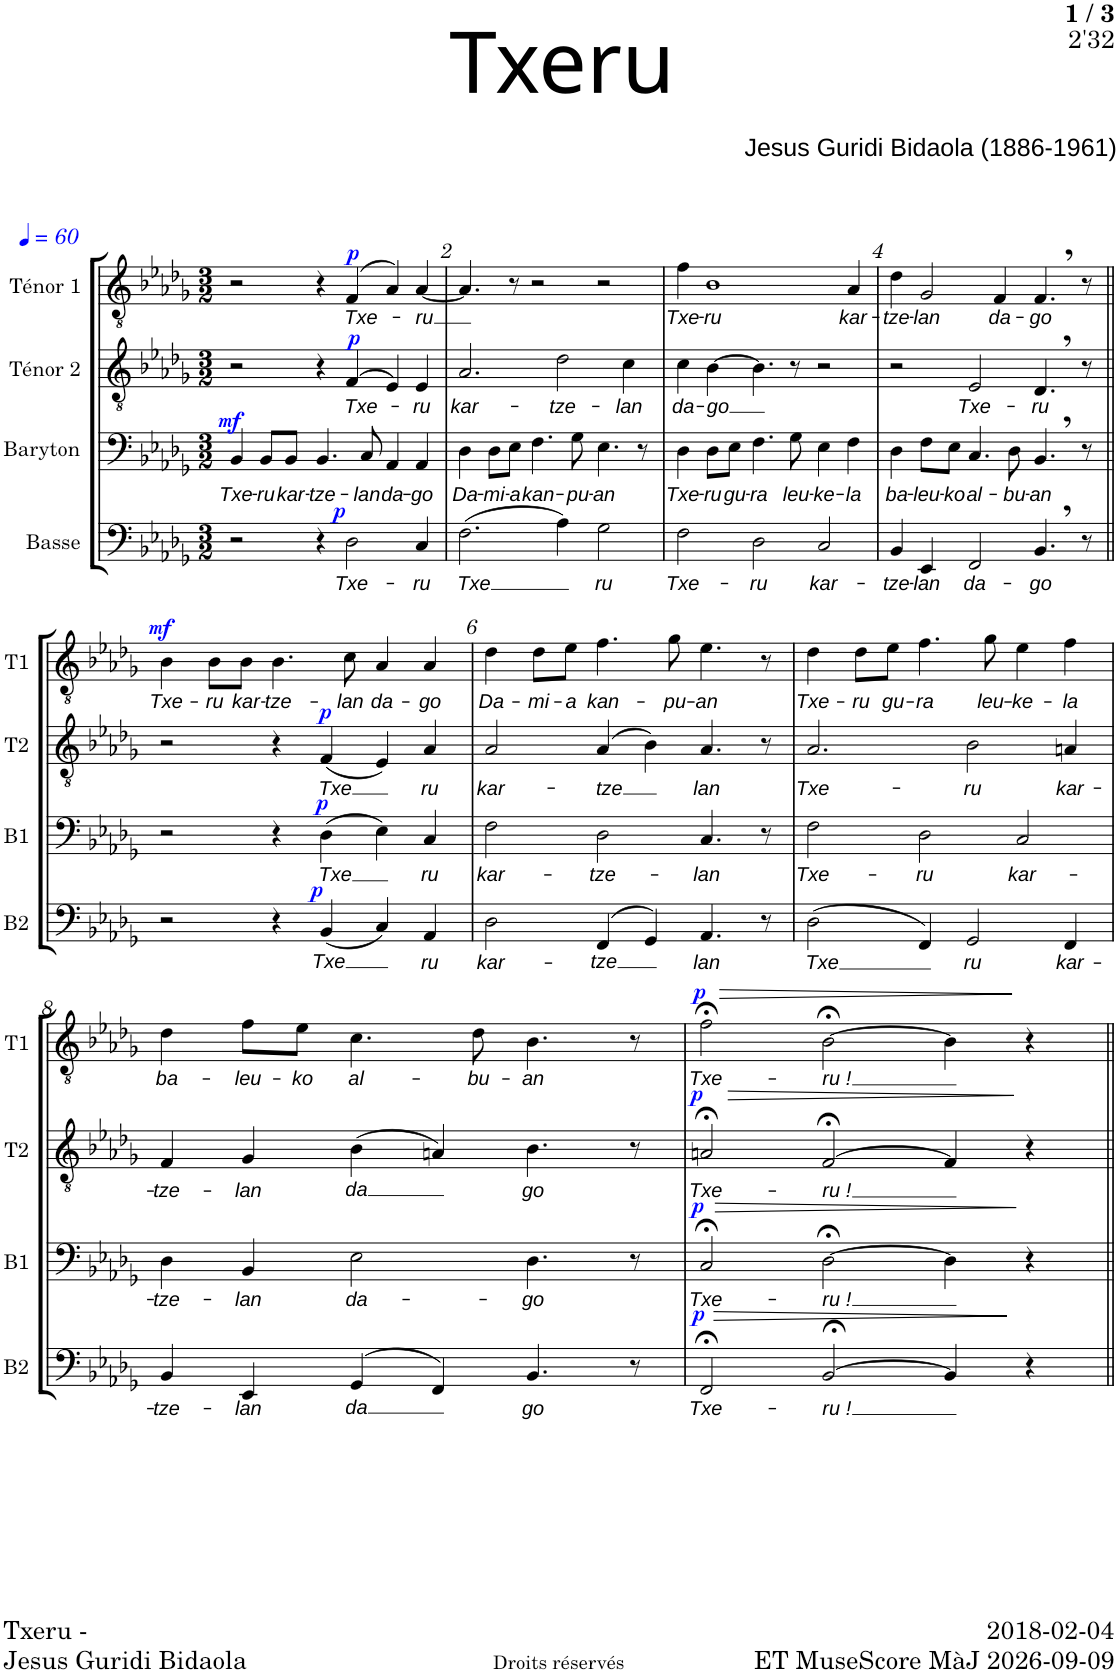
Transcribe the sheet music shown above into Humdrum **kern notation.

**kern	**text	**dynam	**kern	**text	**dynam	**kern	**text	**dynam	**kern	**text	**dynam
*part4	*part4	*part4	*part3	*part3	*part3	*part2	*part2	*part2	*part1	*part1	*part1
*staff4	*staff4	*staff4	*staff3	*staff3	*staff3	*staff2	*staff2	*staff2	*staff1	*staff1	*staff1
*I"Basse	*	*	*I"Baryton	*	*	*I"Ténor 2	*	*	*I"Ténor 1	*	*
*I'B2	*	*	*I'B1	*	*	*I'T2	*	*	*I'T1	*	*
*clefF4	*	*	*clefF4	*	*	*clefGv2	*	*	*clefGv2	*	*
*k[b-e-a-d-g-]	*	*	*k[b-e-a-d-g-]	*	*	*k[b-e-a-d-g-]	*	*	*k[b-e-a-d-g-]	*	*
*M3/2	*	*	*M3/2	*	*	*M3/2	*	*	*M3/2	*	*
*MM60	*	*	*MM60	*	*	*MM60	*	*	*MM60	*	*
=1	=1	=1	=1	=1	=1	=1	=1	=1	=1	=1	=1
!	!	!	!	!LO:LY:b	!LO:DY:a	!	!	!	!	!	!
2r	.	.	4BB-/	Txe-	mf	2r	.	.	2r	.	.
!	!	!	!	!LO:LY:b	!	!	!	!	!	!	!
.	.	.	8BB-/L	-ru	.	.	.	.	.	.	.
!	!	!	!	!LO:LY:b	!	!	!	!	!	!	!
.	.	.	8BB-/J	kar-	.	.	.	.	.	.	.
!	!	!	!	!LO:LY:b	!	!	!	!	!	!	!
4r	.	.	4.BB-/	-tze-	.	4r	.	.	4r	.	.
!	!LO:LY:b	!LO:DY:a	!	!	!	!	!LO:LY:b	!LO:DY:a	!	!LO:LY:b	!LO:DY:a
2D-\	Txe-	p	.	.	.	(>4F/	Txe-	p	(>4F/	Txe-	p
!	!	!	!	!LO:LY:b	!	!	!	!	!	!	!
.	.	.	8C/	-lan	.	.	.	.	.	.	.
!	!	!	!	!LO:LY:b	!	!	!	!	!	!	!
.	.	.	4AA-/	da-	.	4E-/)	.	.	4A-/)	.	.
!	!LO:LY:b	!	!	!LO:LY:b	!	!	!LO:LY:b	!	!	!LO:LY:b	!
4C/	-ru	.	4AA-/	-go	.	4E-/	-ru	.	[4A-/	-ru	.
=2	=2	=2	=2	=2	=2	=2	=2	=2	=2	=2	=2
!	!LO:LY:b	!	!	!LO:LY:b	!	!	!LO:LY:b	!	!	!	!
(2.F\	-Txe	.	4D-\	Da-	.	2.A-/	kar-	.	4.A-/]	.	.
!	!	!	!	!LO:LY:b	!	!	!	!	!	!	!
.	.	.	8D-\L	-mi-	.	.	.	.	.	.	.
!	!	!	!	!LO:LY:b	!	!	!	!	!	!	!
.	.	.	8E-\J	-a	.	.	.	.	8r	.	.
!	!	!	!	!LO:LY:b	!	!	!	!	!	!	!
.	.	.	4.F\	kan-	.	.	.	.	2r	.	.
!	!	!	!	!	!	!	!LO:LY:b	!	!	!	!
4A-\)	.	.	.	.	.	2d-\	-tze-	.	.	.	.
!	!	!	!	!LO:LY:b	!	!	!	!	!	!	!
.	.	.	8G-\	-pu-	.	.	.	.	.	.	.
!	!LO:LY:b	!	!	!LO:LY:b	!	!	!	!	!	!	!
2G-\	ru	.	4.E-\	-an	.	.	.	.	2r	.	.
!	!	!	!	!	!	!	!LO:LY:b	!	!	!	!
.	.	.	.	.	.	4c\	-lan	.	.	.	.
.	.	.	8r	.	.	.	.	.	.	.	.
=3	=3	=3	=3	=3	=3	=3	=3	=3	=3	=3	=3
!	!LO:LY:b	!	!	!LO:LY:b	!	!	!LO:LY:b	!	!	!LO:LY:b	!
2F\	Txe-	.	4D-\	Txe-	.	4c\	da-	.	4f\	Txe-	.
!	!	!	!	!LO:LY:b	!	!	!LO:LY:b	!	!	!LO:LY:b	!
.	.	.	8D-\L	-ru	.	[4B-\	-go	.	1B-	-ru	.
!	!	!	!	!LO:LY:b	!	!	!	!	!	!	!
.	.	.	8E-\J	gu-	.	.	.	.	.	.	.
!	!LO:LY:b	!	!	!LO:LY:b	!	!	!	!	!	!	!
2D-\	-ru	.	4.F\	-ra	.	4.B-\]	.	.	.	.	.
!	!	!	!	!LO:LY:b	!	!	!	!	!	!	!
.	.	.	8G-\	leu-	.	8r	.	.	.	.	.
!	!LO:LY:b	!	!	!LO:LY:b	!	!	!	!	!	!	!
2C/	kar-	.	4E-\	-ke-	.	2r	.	.	.	.	.
!	!	!	!	!LO:LY:b	!	!	!	!	!	!LO:LY:b	!
.	.	.	4F\	-la	.	.	.	.	4A-/	kar-	.
=4	=4	=4	=4	=4	=4	=4	=4	=4	=4	=4	=4
!	!LO:LY:b	!	!	!LO:LY:b	!	!	!	!	!	!LO:LY:b	!
4BB-/	-tze-	.	4D-\	ba-	.	2r	.	.	4d-\	-tze-	.
!	!LO:LY:b	!	!	!LO:LY:b	!	!	!	!	!	!LO:LY:b	!
4EE-/	-lan	.	8F\L	-leu-	.	.	.	.	2G-/	-lan	.
!	!	!	!	!LO:LY:b	!	!	!	!	!	!	!
.	.	.	8E-\J	-ko	.	.	.	.	.	.	.
!	!LO:LY:b	!	!	!LO:LY:b	!	!	!LO:LY:b	!	!	!	!
2FF/	da-	.	4.C/	al-	.	2E-/	Txe-	.	.	.	.
!	!	!	!	!	!	!	!	!	!	!LO:LY:b	!
.	.	.	.	.	.	.	.	.	4F/	da-	.
!	!	!	!	!LO:LY:b	!	!	!	!	!	!	!
.	.	.	8D-\	-bu-	.	.	.	.	.	.	.
!	!LO:LY:b	!	!	!LO:LY:b	!	!	!LO:LY:b	!	!	!LO:LY:b	!
4.BB-,/	-go	.	4.BB-,/	-an	.	4.D-,/	-ru	.	4.F,/	-go	.
8r	.	.	8r	.	.	8r	.	.	8r	.	.
!!LO:LB:g=z
=5||	=5||	=5||	=5||	=5||	=5||	=5||	=5||	=5||	=5||	=5||	=5||
!	!	!	!	!	!	!	!	!	!	!LO:LY:b	!LO:DY:a
2r	.	.	2r	.	.	2r	.	.	4B-\	Txe-	mf
!	!	!	!	!	!	!	!	!	!	!LO:LY:b	!
.	.	.	.	.	.	.	.	.	8B-\L	-ru	.
!	!	!	!	!	!	!	!	!	!	!LO:LY:b	!
.	.	.	.	.	.	.	.	.	8B-\J	kar-	.
!	!	!	!	!	!	!	!	!	!	!LO:LY:b	!
4r	.	.	4r	.	.	4r	.	.	4.B-\	-tze-	.
!	!LO:LY:b	!LO:DY:a	!	!LO:LY:b	!LO:DY:a	!	!LO:LY:b	!LO:DY:a	!	!	!
(4BB-/	-Txe	p	(4D-\	-Txe	p	(4F/	-Txe	p	.	.	.
!	!	!	!	!	!	!	!	!	!	!LO:LY:b	!
.	.	.	.	.	.	.	.	.	8c\	-lan	.
!	!	!	!	!	!	!	!	!	!	!LO:LY:b	!
4C/)	.	.	4E-\)	.	.	4E-/)	.	.	4A-/	da-	.
!	!LO:LY:b	!	!	!LO:LY:b	!	!	!LO:LY:b	!	!	!LO:LY:b	!
4AA-/	ru	.	4C/	ru	.	4A-/	ru	.	4A-/	-go	.
=6	=6	=6	=6	=6	=6	=6	=6	=6	=6	=6	=6
!	!LO:LY:b	!	!	!LO:LY:b	!	!	!LO:LY:b	!	!	!LO:LY:b	!
2D-\	kar-	.	2F\	kar-	.	2A-/	kar-	.	4d-\	Da-	.
!	!	!	!	!	!	!	!	!	!	!LO:LY:b	!
.	.	.	.	.	.	.	.	.	8d-\L	-mi-	.
!	!	!	!	!	!	!	!	!	!	!LO:LY:b	!
.	.	.	.	.	.	.	.	.	8e-\J	-a	.
!	!LO:LY:b	!	!	!LO:LY:b	!	!	!LO:LY:b	!	!	!LO:LY:b	!
(>4FF/	-tze	.	2D-\	-tze-	.	(4A-/	-tze	.	4.f\	kan-	.
4GG-/)	.	.	.	.	.	4B-\)	.	.	.	.	.
!	!	!	!	!	!	!	!	!	!	!LO:LY:b	!
.	.	.	.	.	.	.	.	.	8g-\	-pu-	.
!	!LO:LY:b	!	!	!LO:LY:b	!	!	!LO:LY:b	!	!	!LO:LY:b	!
4.AA-/	lan	.	4.C/	-lan	.	4.A-/	lan	.	4.e-\	-an	.
8r	.	.	8r	.	.	8r	.	.	8r	.	.
=7	=7	=7	=7	=7	=7	=7	=7	=7	=7	=7	=7
!	!LO:LY:b	!	!	!LO:LY:b	!	!	!LO:LY:b	!	!	!LO:LY:b	!
(2D-\	-Txe	.	2F\	Txe-	.	2.A-/	Txe-	.	4d-\	Txe-	.
!	!	!	!	!	!	!	!	!	!	!LO:LY:b	!
.	.	.	.	.	.	.	.	.	8d-\L	-ru	.
!	!	!	!	!	!	!	!	!	!	!LO:LY:b	!
.	.	.	.	.	.	.	.	.	8e-\J	gu-	.
!	!	!	!	!LO:LY:b	!	!	!	!	!	!LO:LY:b	!
4FF/)	.	.	2D-\	-ru	.	.	.	.	4.f\	-ra	.
!	!LO:LY:b	!	!	!	!	!	!LO:LY:b	!	!	!	!
2GG-/	ru	.	.	.	.	2B-\	-ru	.	.	.	.
!	!	!	!	!	!	!	!	!	!	!LO:LY:b	!
.	.	.	.	.	.	.	.	.	8g-\	leu-	.
!	!	!	!	!LO:LY:b	!	!	!	!	!	!LO:LY:b	!
.	.	.	2C/	kar-	.	.	.	.	4e-\	-ke-	.
!	!LO:LY:b	!	!	!	!	!	!LO:LY:b	!	!	!LO:LY:b	!
4FF/	kar-	.	.	.	.	4An/	kar-	.	4f\	-la	.
!!LO:LB:g=z
=8	=8	=8	=8	=8	=8	=8	=8	=8	=8	=8	=8
!	!LO:LY:b	!	!	!LO:LY:b	!	!	!LO:LY:b	!	!	!LO:LY:b	!
4BB-/	-tze-	.	4D-\	-tze-	.	4F/	-tze-	.	4d-\	ba-	.
!	!LO:LY:b	!	!	!LO:LY:b	!	!	!LO:LY:b	!	!	!LO:LY:b	!
4EE-/	-lan	.	4BB-/	-lan	.	4G-/	-lan	.	8f\L	-leu-	.
!	!	!	!	!	!	!	!	!	!	!LO:LY:b	!
.	.	.	.	.	.	.	.	.	8e-\J	-ko	.
!	!LO:LY:b	!	!	!LO:LY:b	!	!	!LO:LY:b	!	!	!LO:LY:b	!
(>4GG-/	-da	.	2E-\	da-	.	(4B-\	-da	.	4.c\	al-	.
4FF/)	.	.	.	.	.	4An/)	.	.	.	.	.
!	!	!	!	!	!	!	!	!	!	!LO:LY:b	!
.	.	.	.	.	.	.	.	.	8d-\	-bu-	.
!	!LO:LY:b	!	!	!LO:LY:b	!	!	!LO:LY:b	!	!	!LO:LY:b	!
4.BB-/	go	.	4.D-\	-go	.	4.B-\	go	.	4.B-\	-an	.
8r	.	.	8r	.	.	8r	.	.	8r	.	.
=9	=9	=9	=9	=9	=9	=9	=9	=9	=9	=9	=9
!	!LO:LY:b	!LO:HP:b	!	!LO:LY:b	!LO:HP:b	!	!LO:LY:b	!LO:HP:b	!	!LO:LY:b	!LO:HP:b
!	!	!LO:DY:n=1:a	!	!	!LO:DY:n=1:a	!	!	!LO:DY:n=1:a	!	!	!LO:DY:n=1:a
2FF;</	Txe-	> p	2C;</	Txe-	> p	2An;</	Txe-	> p	2f;<\	Txe-	> p
!	!LO:LY:b	!	!	!LO:LY:b	!	!	!LO:LY:b	!	!	!LO:LY:b	!
[>2BB-;</	-ru !	.	[2D-;<\	-ru !	.	[>2F;</	-ru !	.	[2B-;<\	-ru !	.
4BB-/]	.	.	4D-\]	.	.	4F/]	.	.	4B-\]	.	.
4r	.	]	4r	.	]	4r	.	]	4r	.	]
=||	=||	=||	=||	=||	=||	=||	=||	=||	=||	=||	=||
*-	*-	*-	*-	*-	*-	*-	*-	*-	*-	*-	*-
